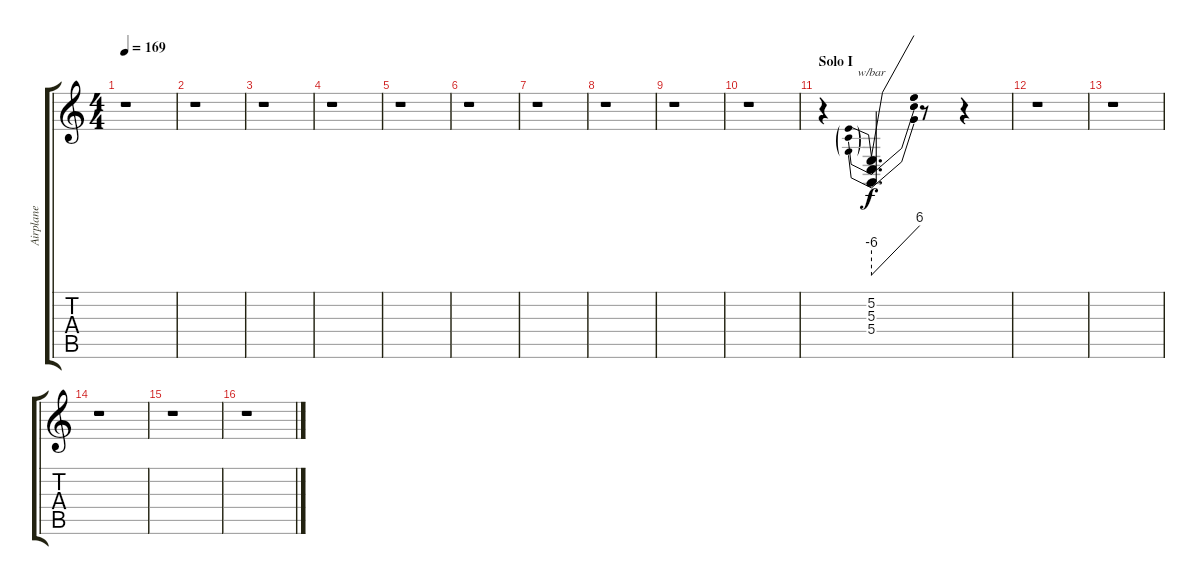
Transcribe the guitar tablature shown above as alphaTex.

\track ("Airplane" "Airplane") {instrument helicopter}
\staff {score tabs}
\tuning (E4 B3 G3 D3 A2 E2) {hide}
\ts (4 4)
\tempo 169
\clef g2
\ks c
r.1{dy f} |
r.1 |
r.1 |
r.1 |
r.1 |
r.1 |
r.1 |
r.1 |
r.1 |
r.1 |
\section ("" "Solo I")
r.4 (5.2 5.3 5.4).4{d tbe (predivedive default 0 -24 60 24)} r.8 r.4 |
r.1 |
r.1 |
r.1 |
r.1 |
r.1
